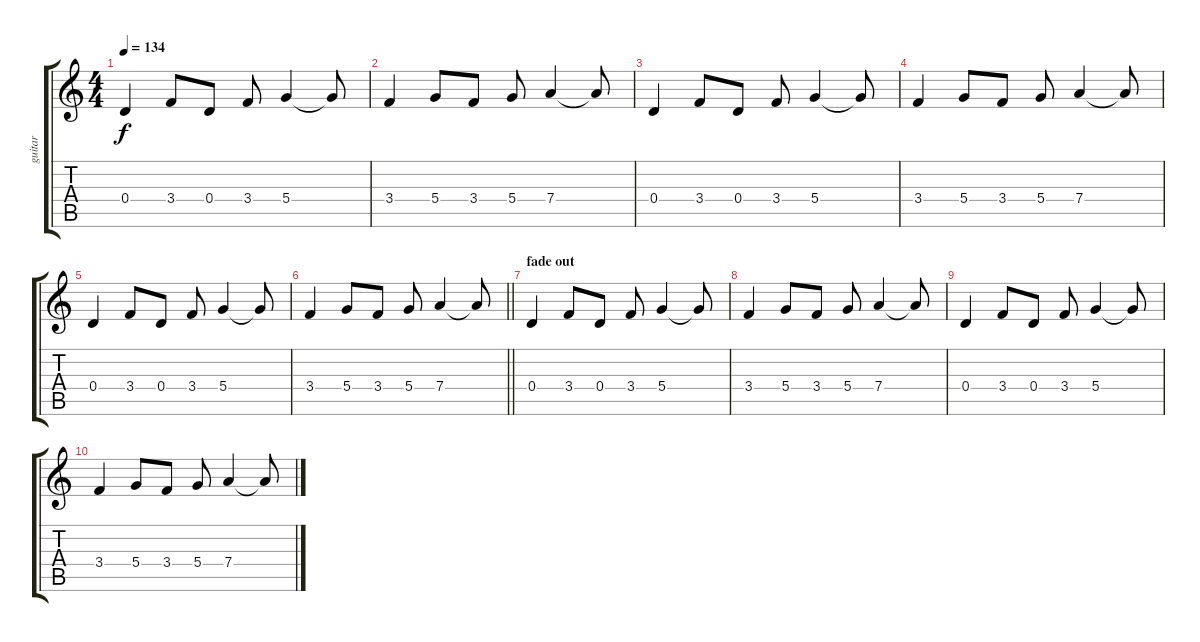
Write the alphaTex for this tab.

\track ("guitar " "guitar ") {instrument electricguitarmuted}
\staff {score tabs}
\tuning (E4 B3 G3 D3 A2 E2) {hide}
\ts (4 4)
\tempo 134
\clef g2
\ks c
0.4.4{dy f} 3.4.8 0.4.8 3.4.8 5.4.4 5.4{t}.8 |
3.4.4 5.4.8 3.4.8 5.4.8 7.4.4 7.4{t}.8 |
0.4.4 3.4.8 0.4.8 3.4.8 5.4.4 5.4{t}.8 |
3.4.4 5.4.8 3.4.8 5.4.8 7.4.4 7.4{t}.8 |
0.4.4 3.4.8 0.4.8 3.4.8 5.4.4 5.4{t}.8 |
\barLineRight lightlight
3.4.4 5.4.8 3.4.8 5.4.8 7.4.4 7.4{t}.8 |
\section ("" "fade out")
0.4.4 3.4.8 0.4.8 3.4.8 5.4.4 5.4{t}.8 |
3.4.4 5.4.8 3.4.8 5.4.8 7.4.4 7.4{t}.8 |
0.4.4 3.4.8 0.4.8 3.4.8 5.4.4 5.4{t}.8 |
3.4.4 5.4.8 3.4.8 5.4.8 7.4.4 7.4{t}.8
